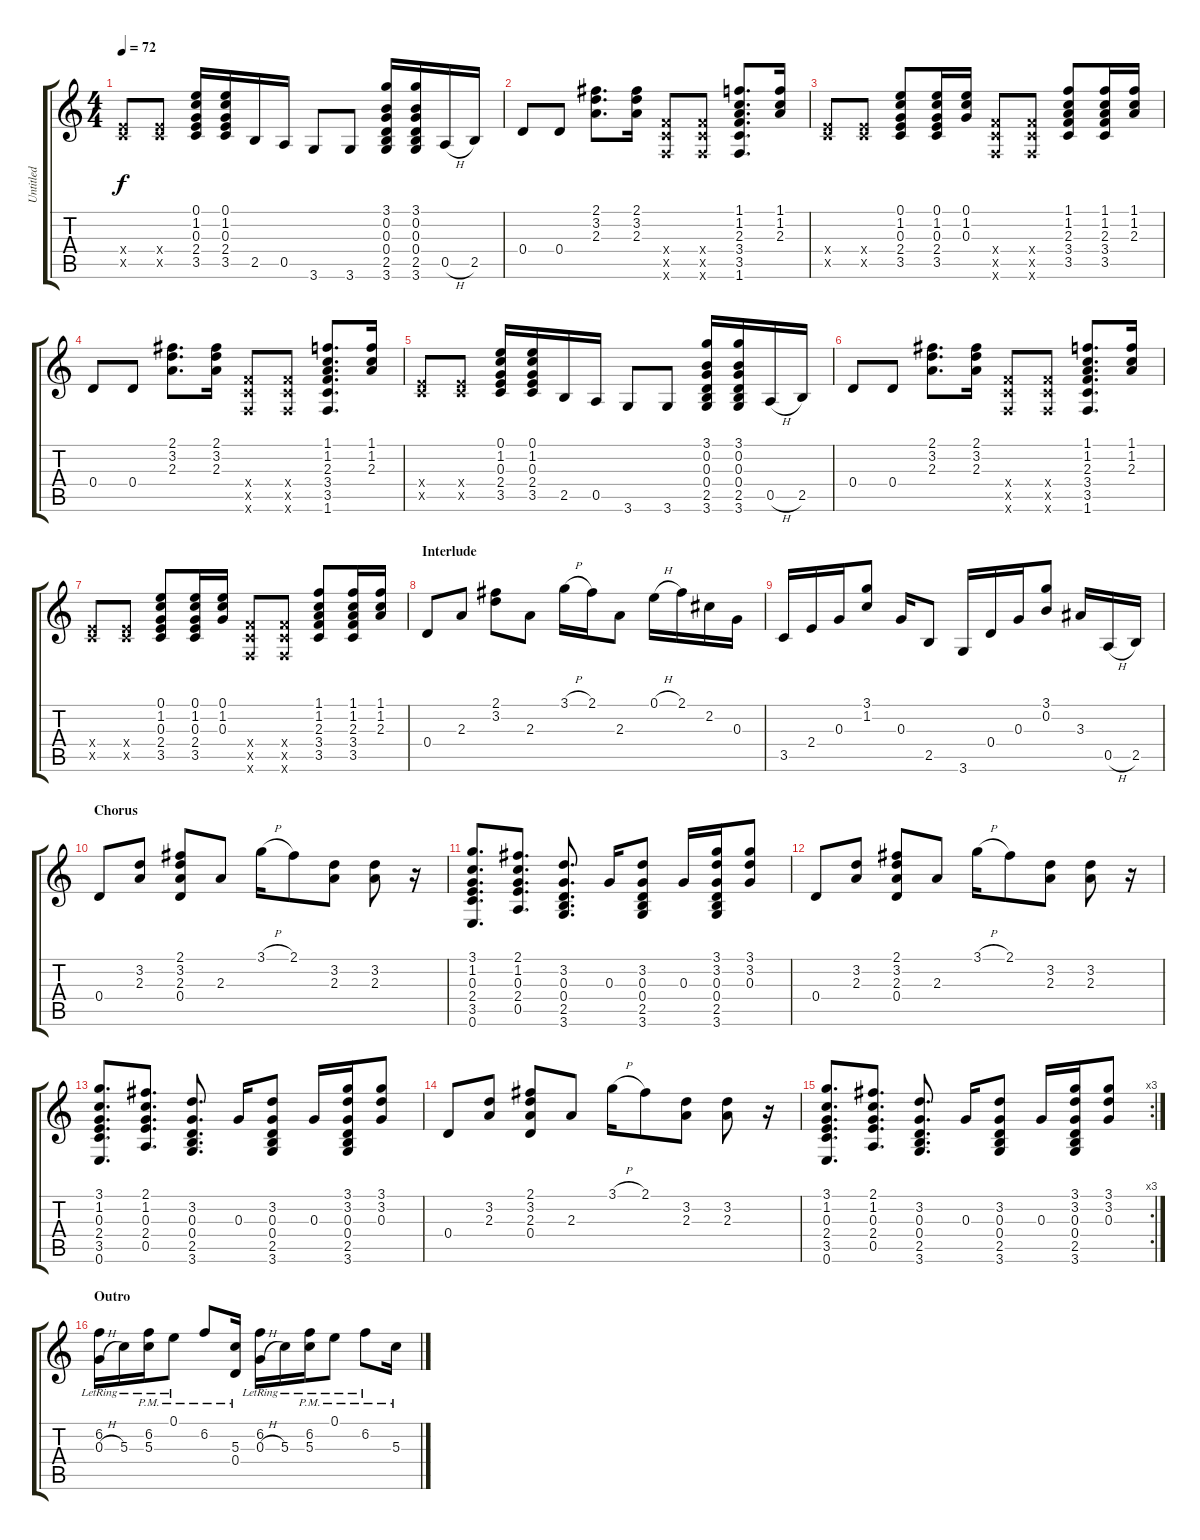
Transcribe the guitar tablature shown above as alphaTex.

\track ("Untitled" "Untitled") {instrument acousticguitarnylon}
\staff {score tabs}
\tuning (E4 B3 G3 D3 A2 E2) {hide}
\ts (4 4)
\tempo 72
\clef g2
\ks c
(2.4{x} 3.5{x}).8{dy f} (2.4{x} 3.5{x}).8 (0.1 1.2 0.3 2.4 3.5).16 (0.1 1.2 0.3 2.4 3.5).16 2.5.16 0.5.16 3.6.8 3.6.8 (3.1 0.2 0.3 0.4 2.5 3.6).16 (3.1 0.2 0.3 0.4 2.5 3.6).16 0.5{h}.16 2.5.16 |
0.4.8 0.4.8 (2.1 3.2 2.3).8{d} (2.1 3.2 2.3).16 (3.4{x} 3.5{x} 1.6{x}).8 (3.4{x} 3.5{x} 1.6{x}).8 (1.1 1.2 2.3 3.4 3.5 1.6).8{d} (1.1 1.2 2.3).16 |
(2.4{x} 3.5{x}).8 (2.4{x} 3.5{x}).8 (0.1 1.2 0.3 2.4 3.5).8 (0.1 1.2 0.3 2.4 3.5).16 (0.1 1.2 0.3).16 (3.4{x} 3.5{x} 1.6{x}).8 (3.4{x} 3.5{x} 1.6{x}).8 (1.1 1.2 2.3 3.4 3.5).8 (1.1 1.2 2.3 3.4 3.5).16 (1.1 1.2 2.3).16 |
0.4.8 0.4.8 (2.1 3.2 2.3).8{d} (2.1 3.2 2.3).16 (3.4{x} 3.5{x} 1.6{x}).8 (3.4{x} 3.5{x} 1.6{x}).8 (1.1 1.2 2.3 3.4 3.5 1.6).8{d} (1.1 1.2 2.3).16 |
(2.4{x} 3.5{x}).8 (2.4{x} 3.5{x}).8 (0.1 1.2 0.3 2.4 3.5).16 (0.1 1.2 0.3 2.4 3.5).16 2.5.16 0.5.16 3.6.8 3.6.8 (3.1 0.2 0.3 0.4 2.5 3.6).16 (3.1 0.2 0.3 0.4 2.5 3.6).16 0.5{h}.16 2.5.16 |
0.4.8 0.4.8 (2.1 3.2 2.3).8{d} (2.1 3.2 2.3).16 (3.4{x} 3.5{x} 1.6{x}).8 (3.4{x} 3.5{x} 1.6{x}).8 (1.1 1.2 2.3 3.4 3.5 1.6).8{d} (1.1 1.2 2.3).16 |
(2.4{x} 3.5{x}).8 (2.4{x} 3.5{x}).8 (0.1 1.2 0.3 2.4 3.5).8 (0.1 1.2 0.3 2.4 3.5).16 (0.1 1.2 0.3).16 (3.4{x} 3.5{x} 1.6{x}).8 (3.4{x} 3.5{x} 1.6{x}).8 (1.1 1.2 2.3 3.4 3.5).8 (1.1 1.2 2.3 3.4 3.5).16 (1.1 1.2 2.3).16 |
\section ("" "Interlude")
0.4.8 2.3.8 (2.1 3.2).8 2.3.8 3.1{h}.16 2.1.16 2.3.8 0.1{h}.16 2.1.16 2.2.16 0.3.16 |
3.5.16 2.4.16 0.3.16 (3.1 1.2).8 0.3.16 2.5.8 3.6.16 0.4.16 0.3.16 (3.1 0.2).8 3.3.16 0.5{h}.16 2.5.16 |
\section ("" "Chorus")
0.4.8 (3.2 2.3).8 (2.1 3.2 2.3 0.4).8 2.3.8 3.1{h}.16 2.1.8 (3.2 2.3).8 (3.2 2.3).8 r.16 |
(3.1 1.2 0.3 2.4 3.5 0.6).8{d} (2.1 1.2 0.3 2.4 0.5).8{d} (3.2 0.3 0.4 2.5 3.6).8{d} 0.3.16 (3.2 0.3 0.4 2.5 3.6).8 0.3.16 (3.1 3.2 0.3 0.4 2.5 3.6).16 (3.1 3.2 0.3).8 |
0.4.8 (3.2 2.3).8 (2.1 3.2 2.3 0.4).8 2.3.8 3.1{h}.16 2.1.8 (3.2 2.3).8 (3.2 2.3).8 r.16 |
(3.1 1.2 0.3 2.4 3.5 0.6).8{d} (2.1 1.2 0.3 2.4 0.5).8{d} (3.2 0.3 0.4 2.5 3.6).8{d} 0.3.16 (3.2 0.3 0.4 2.5 3.6).8 0.3.16 (3.1 3.2 0.3 0.4 2.5 3.6).16 (3.1 3.2 0.3).8 |
0.4.8 (3.2 2.3).8 (2.1 3.2 2.3 0.4).8 2.3.8 3.1{h}.16 2.1.8 (3.2 2.3).8 (3.2 2.3).8 r.16 |
\rc 3
(3.1 1.2 0.3 2.4 3.5 0.6).8{d} (2.1 1.2 0.3 2.4 0.5).8{d} (3.2 0.3 0.4 2.5 3.6).8{d} 0.3.16 (3.2 0.3 0.4 2.5 3.6).8 0.3.16 (3.1 3.2 0.3 0.4 2.5 3.6).16 (3.1 3.2 0.3).8 |
\section ("" "Outro")
(6.2{lr} 0.3{h lr}).16 5.3{lr}.16 (6.2{pm lr} 5.3{pm lr}).16 0.1{pm lr}.8 6.2{pm}.8 (5.3{pm} 0.4{pm}).16 (6.2{lr} 0.3{h lr}).16 5.3{lr}.16 (6.2{pm lr} 5.3{pm lr}).16 0.1{pm lr}.8 6.2{pm lr}.8 5.3{pm}.16
